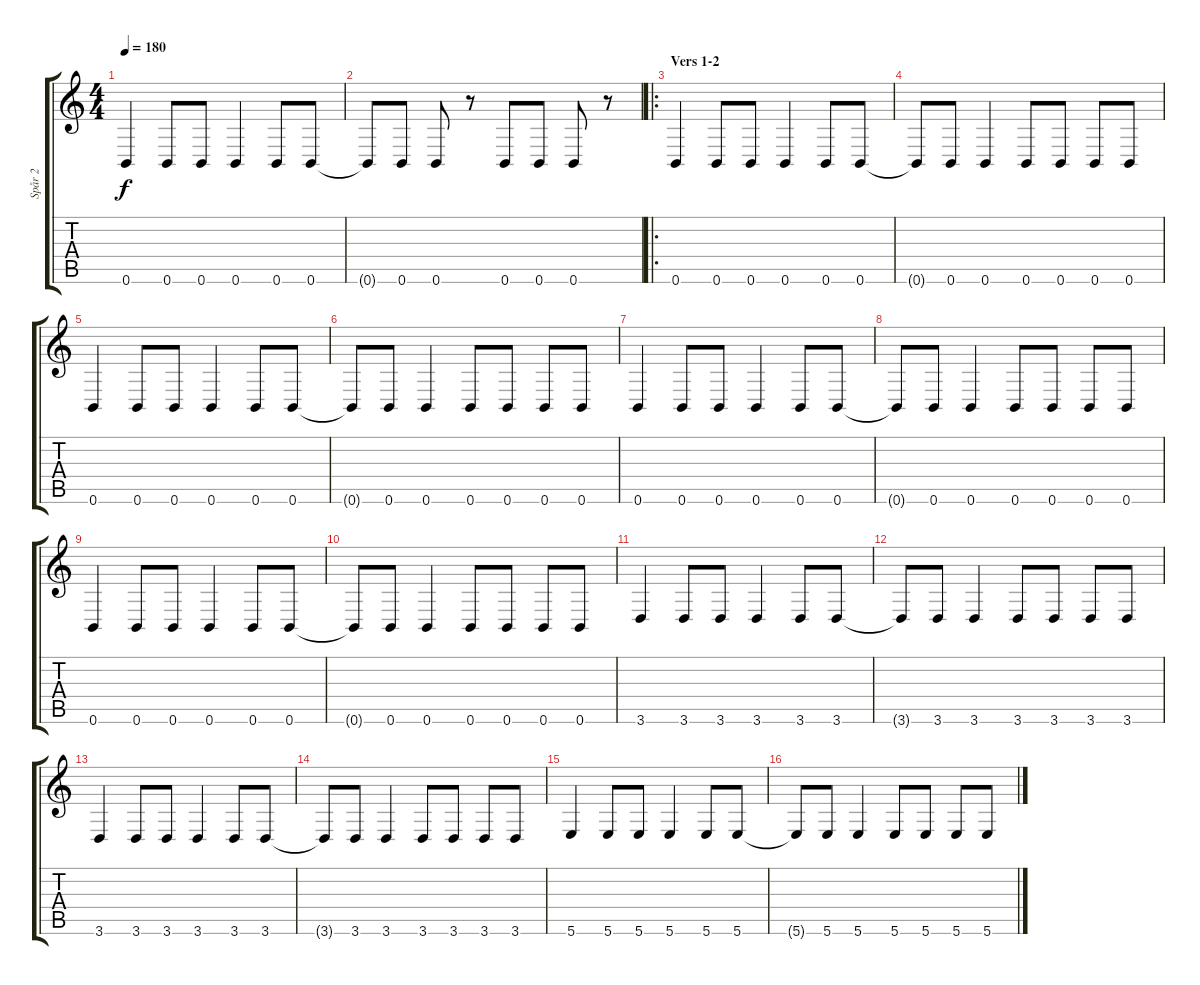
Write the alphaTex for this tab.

\track ("Spår 2" "Spår 2") {instrument distortionguitar}
\staff {score tabs}
\tuning (B3 Gb3 D3 A2 E2 B1) {hide}
\ts (4 4)
\tempo 180
\clef g2
\ks c
0.6.4{dy f} 0.6.8 0.6.8 0.6.4 0.6.8 0.6.8 |
0.6{t}.8 0.6.8 0.6.8 r.8 0.6.8 0.6.8 0.6.8 r.8 |
\ro
\section ("" "Vers 1-2")
0.6.4 0.6.8 0.6.8 0.6.4 0.6.8 0.6.8 |
0.6{t}.8 0.6.8 0.6.4 0.6.8 0.6.8 0.6.8 0.6.8 |
0.6.4 0.6.8 0.6.8 0.6.4 0.6.8 0.6.8 |
0.6{t}.8 0.6.8 0.6.4 0.6.8 0.6.8 0.6.8 0.6.8 |
0.6.4 0.6.8 0.6.8 0.6.4 0.6.8 0.6.8 |
0.6{t}.8 0.6.8 0.6.4 0.6.8 0.6.8 0.6.8 0.6.8 |
0.6.4 0.6.8 0.6.8 0.6.4 0.6.8 0.6.8 |
0.6{t}.8 0.6.8 0.6.4 0.6.8 0.6.8 0.6.8 0.6.8 |
3.6.4 3.6.8 3.6.8 3.6.4 3.6.8 3.6.8 |
3.6{t}.8 3.6.8 3.6.4 3.6.8 3.6.8 3.6.8 3.6.8 |
3.6.4 3.6.8 3.6.8 3.6.4 3.6.8 3.6.8 |
3.6{t}.8 3.6.8 3.6.4 3.6.8 3.6.8 3.6.8 3.6.8 |
5.6.4 5.6.8 5.6.8 5.6.4 5.6.8 5.6.8 |
5.6{t}.8 5.6.8 5.6.4 5.6.8 5.6.8 5.6.8 5.6.8
